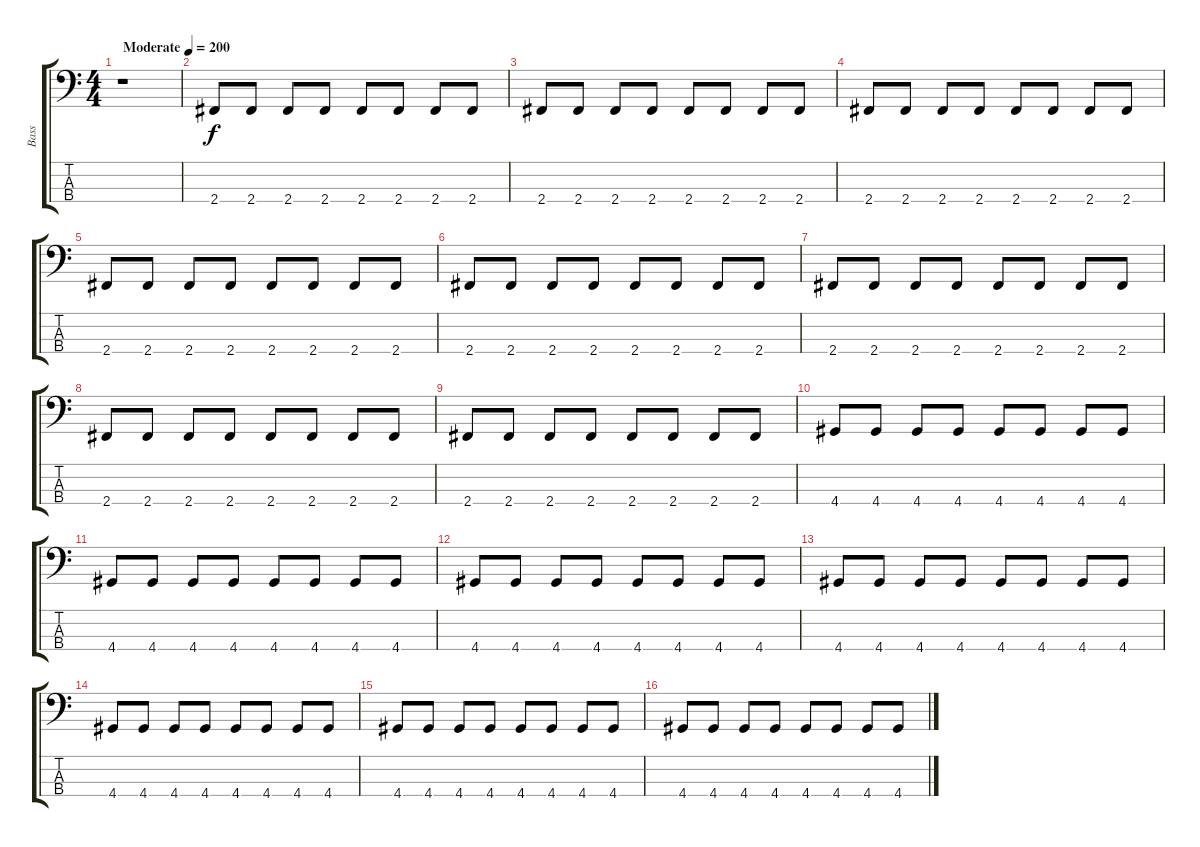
\track ("Bass" "Bass") {instrument electricbasspick}
\staff {score tabs}
\tuning (G2 D2 A1 E1) {hide}
\ts (4 4)
\tempo (200 "Moderate")
\clef f4
\ks c
r.1{dy f instrument electricbasspick} |
2.4.8 2.4.8 2.4.8 2.4.8 2.4.8 2.4.8 2.4.8 2.4.8 |
2.4.8 2.4.8 2.4.8 2.4.8 2.4.8 2.4.8 2.4.8 2.4.8 |
2.4.8 2.4.8 2.4.8 2.4.8 2.4.8 2.4.8 2.4.8 2.4.8 |
2.4.8 2.4.8 2.4.8 2.4.8 2.4.8 2.4.8 2.4.8 2.4.8 |
2.4.8 2.4.8 2.4.8 2.4.8 2.4.8 2.4.8 2.4.8 2.4.8 |
2.4.8 2.4.8 2.4.8 2.4.8 2.4.8 2.4.8 2.4.8 2.4.8 |
2.4.8 2.4.8 2.4.8 2.4.8 2.4.8 2.4.8 2.4.8 2.4.8 |
2.4.8 2.4.8 2.4.8 2.4.8 2.4.8 2.4.8 2.4.8 2.4.8 |
4.4.8 4.4.8 4.4.8 4.4.8 4.4.8 4.4.8 4.4.8 4.4.8 |
4.4.8 4.4.8 4.4.8 4.4.8 4.4.8 4.4.8 4.4.8 4.4.8 |
4.4.8 4.4.8 4.4.8 4.4.8 4.4.8 4.4.8 4.4.8 4.4.8 |
4.4.8 4.4.8 4.4.8 4.4.8 4.4.8 4.4.8 4.4.8 4.4.8 |
4.4.8 4.4.8 4.4.8 4.4.8 4.4.8 4.4.8 4.4.8 4.4.8 |
4.4.8 4.4.8 4.4.8 4.4.8 4.4.8 4.4.8 4.4.8 4.4.8 |
4.4.8 4.4.8 4.4.8 4.4.8 4.4.8 4.4.8 4.4.8 4.4.8
